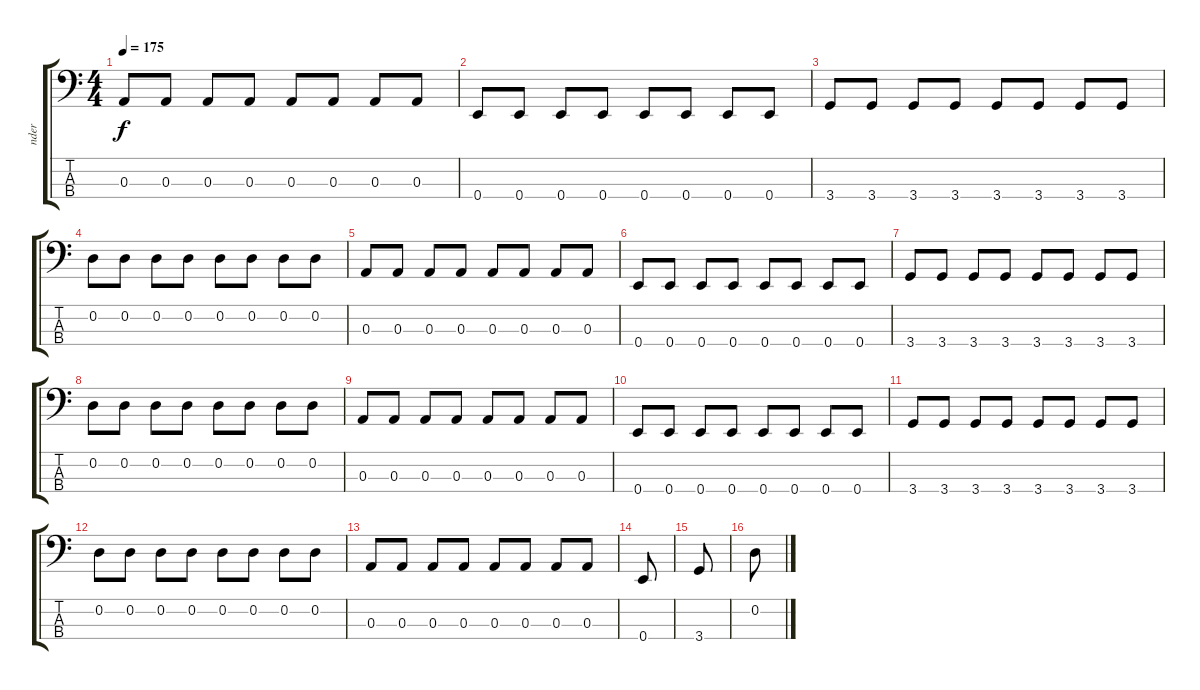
\track ("nder" "nder") {instrument slapbass1}
\staff {score tabs}
\tuning (G2 D2 A1 E1) {hide}
\ts (4 4)
\tempo 175
\clef f4
\ks c
0.3.8{dy f} 0.3.8 0.3.8 0.3.8 0.3.8 0.3.8 0.3.8 0.3.8 |
0.4.8 0.4.8 0.4.8 0.4.8 0.4.8 0.4.8 0.4.8 0.4.8 |
3.4.8 3.4.8 3.4.8 3.4.8 3.4.8 3.4.8 3.4.8 3.4.8 |
0.2.8 0.2.8 0.2.8 0.2.8 0.2.8 0.2.8 0.2.8 0.2.8 |
0.3.8 0.3.8 0.3.8 0.3.8 0.3.8 0.3.8 0.3.8 0.3.8 |
0.4.8 0.4.8 0.4.8 0.4.8 0.4.8 0.4.8 0.4.8 0.4.8 |
3.4.8 3.4.8 3.4.8 3.4.8 3.4.8 3.4.8 3.4.8 3.4.8 |
0.2.8 0.2.8 0.2.8 0.2.8 0.2.8 0.2.8 0.2.8 0.2.8 |
0.3.8 0.3.8 0.3.8 0.3.8 0.3.8 0.3.8 0.3.8 0.3.8 |
0.4.8 0.4.8 0.4.8 0.4.8 0.4.8 0.4.8 0.4.8 0.4.8 |
3.4.8 3.4.8 3.4.8 3.4.8 3.4.8 3.4.8 3.4.8 3.4.8 |
0.2.8 0.2.8 0.2.8 0.2.8 0.2.8 0.2.8 0.2.8 0.2.8 |
0.3.8 0.3.8 0.3.8 0.3.8 0.3.8 0.3.8 0.3.8 0.3.8 |
0.4.8 |
3.4.8 |
0.2.8
